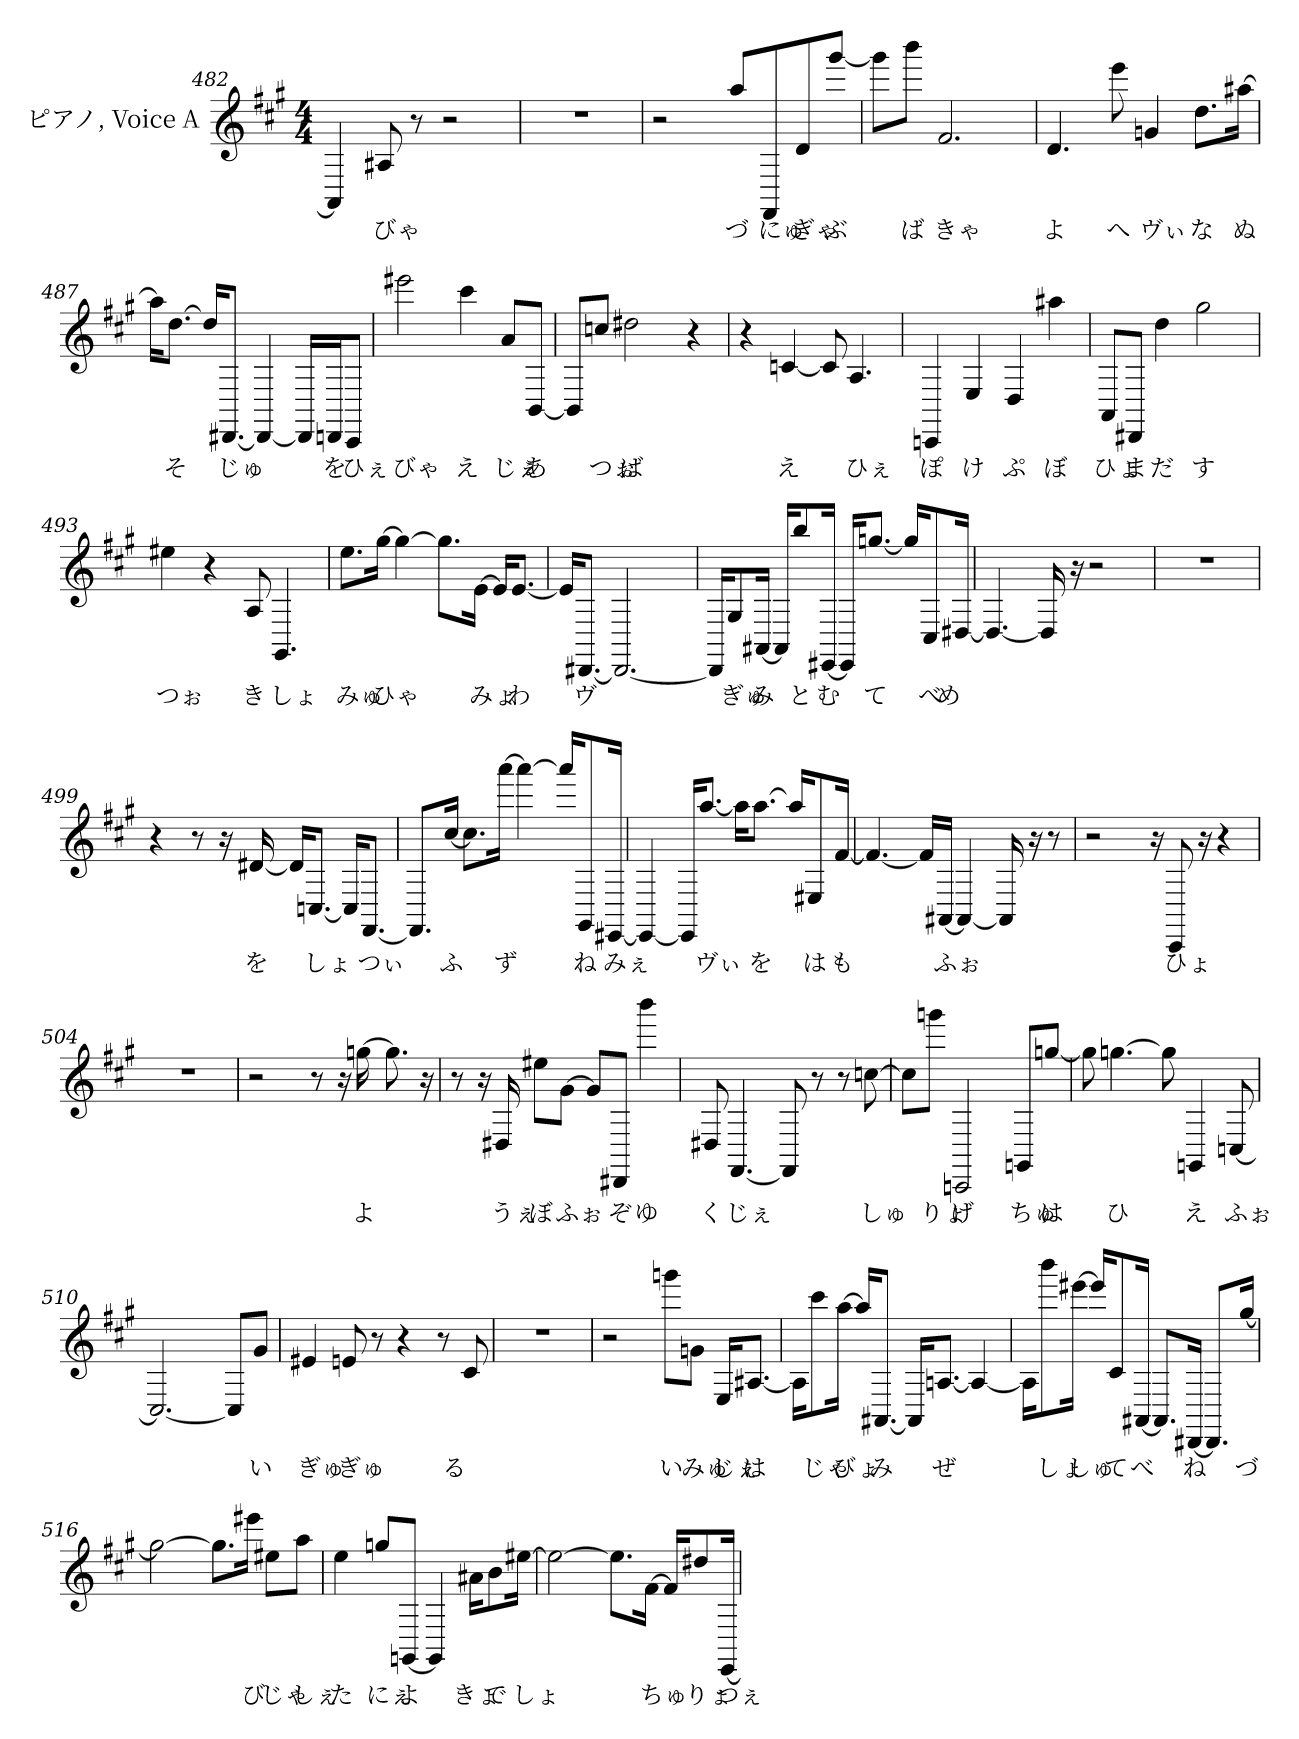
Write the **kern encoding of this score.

**kern	**text
*part1	*part1
*staff1	*staff1
*I"ピアノ, Voice A	*
*clefG2	*
*k[f#c#g#]	*
*M4/4	*
=482	=482
4AA/]	.
!	!LO:LY:b
8A#X/	びゃ
8r	.
2r	.
=483	=483
1r	.
!!LO:LB:g=z
=484	=484
2r	.
!	!LO:LY:b
8aa/L	づ
!	!LO:LY:b
8FF#/	にゅ
!	!LO:LY:b
8d/	ぎゃ
!	!LO:LY:b
[8ggg#/J	ぶ
=485	=485
8ggg#\L]	.
!	!LO:LY:b
8bbb\J	ば
!	!LO:LY:b
2.f#/	きゃ
=486	=486
!	!LO:LY:b
4.d/	よ
!	!LO:LY:b
8eee\	へ
!	!LO:LY:b
4gn/	ヴぃ
!	!LO:LY:b
8.dd\L	な
!	!LO:LY:b
[16aa#X\Jk	ぬ
=487	=487
16aa#\KL]	.
!	!LO:LY:b
[8.dd\J	そ
16dd/KL]	.
!	!LO:LY:b
[8.DD#X/J	じゅ
4DD#/_	.
16DD#/LL]	.
!	!LO:LY:b
16DDn/J	を
!	!LO:LY:b
8CC#/J	ひぇ
=488	=488
!	!LO:LY:b
2eee#X\	びゃ
!	!LO:LY:b
4ccc#\	え
!	!LO:LY:b
8a/L	じぇ
!	!LO:LY:b
[8BB/J	あ
!!LO:LB:g=z
=489	=489
8BB/L]	.
!	!LO:LY:b
8ccn/J	つぉ
!	!LO:LY:b
2dd#X\	ば
4r	.
=490	=490
4r	.
!	!LO:LY:b
[4cn/	え
8c/]	.
!	!LO:LY:b
4.A/	ひぇ
=491	=491
!	!LO:LY:b
4CCn/	ぽ
!	!LO:LY:b
4E/	け
!	!LO:LY:b
4D/	ぷ
!	!LO:LY:b
4aa#X\	ぼ
=492	=492
!	!LO:LY:b
8AA/L	ひょ
!	!LO:LY:b
8DD#X/J	ま
!	!LO:LY:b
4dd\	だ
!	!LO:LY:b
2gg#\	す
=493	=493
!	!LO:LY:b
4ee#X\	つぉ
4r	.
!	!LO:LY:b
8A/	き
!	!LO:LY:b
4.GG#/	しょ
=494	=494
!	!LO:LY:b
8.ee\L	みゅ
!	!LO:LY:b
[16gg#\Jk	ひゃ
4gg#\_	.
8.gg#\L]	.
!	!LO:LY:b
[16e\Jk	みょ
16e/KL]	.
!	!LO:LY:b
[8.e/J	わ
!!LO:LB:g=z
=495	=495
16e/KL]	.
!	!LO:LY:b
[8.DD#X/J	ヴ
2.DD#/_	.
=496	=496
16DD#/KL]	.
!	!LO:LY:b
8G#/	ぎゅ
!	!LO:LY:b
[16AA#X/Jk	み
16AA#/KL]	.
!	!LO:LY:b
8bb/	と
!	!LO:LY:b
[16EE#X/Jk	む
16EE#/KL]	.
!	!LO:LY:b
[8.ggn/J	て
16gg/KL]	.
!	!LO:LY:b
8C#/	べ
!	!LO:LY:b
[16D#X/Jk	め
=497	=497
4.D#/_	.
16D#/]	.
16r	.
2r	.
=498	=498
1r	.
=499	=499
4r	.
8r	.
16r	.
!	!LO:LY:b
[16d#X/	を
16d#/KL]	.
!	!LO:LY:b
[8.Cn/J	しょ
16C/KL]	.
!	!LO:LY:b
[8.FF#/J	つぃ
!!LO:PB:g=z
=500	=500
8.FF#/L]	.
!	!LO:LY:b
[16cc#/Jk	ふ
8.cc#\L]	.
!	!LO:LY:b
[16aaa\Jk	ず
4aaa\_	.
16aaa/KL]	.
!	!LO:LY:b
8GG#/	ね
!	!LO:LY:b
[16EE#X/Jk	みぇ
=501	=501
4EE#/_	.
16EE#/KL]	.
!	!LO:LY:b
[8.aa/J	ヴぃ
16aa\KL]	.
!	!LO:LY:b
[8.aa\J	を
16aa/KL]	.
!	!LO:LY:b
8E#X/	は
!	!LO:LY:b
[16f#/Jk	も
=502	=502
4.f#/_	.
16f#/LL]	.
!	!LO:LY:b
[16AA#X/JJ	ふぉ
4AA#/_	.
16AA#/]	.
16r	.
8r	.
=503	=503
2r	.
16r	.
!	!LO:LY:b
8CC#/	ひょ
16r	.
4r	.
=504	=504
1r	.
!!LO:LB:g=z
=505	=505
2r	.
8r	.
16r	.
!	!LO:LY:b
[16ggn\	よ
8.gg\]	.
16r	.
=506	=506
8r	.
16r	.
!	!LO:LY:b
16D#X/	うぇ
!	!LO:LY:b
8ee#X\L	ぼ
!	!LO:LY:b
[8g#\J	ふぉ
8g#/L]	.
!	!LO:LY:b
8DD#X/J	ぞ
!	!LO:LY:b
4bbb\	ゆ
=507	=507
!	!LO:LY:b
8D#X/	く
!	!LO:LY:b
[4.FF#/	じぇ
8FF#/]	.
8r	.
8r	.
!	!LO:LY:b
[8ccn\	しゅ
=508	=508
8cc\L]	.
!	!LO:LY:b
8gggn\J	りょ
!	!LO:LY:b
2CCn/	げ
!	!LO:LY:b
8GGn/L	ちゅ
!	!LO:LY:b
[8ggn/J	は
=509	=509
8gg\]	.
!	!LO:LY:b
[4.ggn\	ひ
8gg\]	.
!	!LO:LY:b
4GGn/	え
!	!LO:LY:b
[8Cn/	ふぉ
!!LO:LB:g=z
=510	=510
2.C/_	.
8C/L]	.
!	!LO:LY:b
8g#/J	い
=511	=511
!	!LO:LY:b
4e#X/	ぎゅ
!	!LO:LY:b
8en/	ぎゅ
8r	.
4r	.
8r	.
!	!LO:LY:b
8c#/	る
=512	=512
1r	.
=513	=513
2r	.
!	!LO:LY:b
8gggn\L	い
!	!LO:LY:b
8gn\J	みゅ
!	!LO:LY:b
16E/KL	じぇ
!	!LO:LY:b
[8.A#X/J	は
=514	=514
16A#\KL]	.
!	!LO:LY:b
8ccc#\	じゃ
!	!LO:LY:b
[16aa\Jk	びょ
16aa/KL]	.
!	!LO:LY:b
[8.AA#X/J	み
16AA#/KL]	.
!	!LO:LY:b
[8.An/J	ぜ
4A/_	.
!!LO:LB:g=z
=515	=515
16A\KL]	.
!	!LO:LY:b
8bbb\	しょ
!	!LO:LY:b
[16eee#X\Jk	しゅ
16eee#/KL]	.
!	!LO:LY:b
8c#/	て
!	!LO:LY:b
[16AA#X/Jk	べ
8.AA#/L]	.
!	!LO:LY:b
[16DD#X/Jk	ね
8.DD#/L]	.
!	!LO:LY:b
[16gg#/Jk	づ
=516	=516
2gg#\_	.
8.gg#\L]	.
!	!LO:LY:b
16eee#X\Jk	び
!	!LO:LY:b
8ee#X\L	じゃ
!	!LO:LY:b
8aa\J	しぇ
=517	=517
!	!LO:LY:b
4ee\	た
!	!LO:LY:b
8ggn/L	にぇ
!	!LO:LY:b
[8GGn/J	よ
4GG/]	.
!	!LO:LY:b
16a#X\KL	きょ
!	!LO:LY:b
8b\	で
!	!LO:LY:b
[16ee#X\Jk	しょ
=518	=518
2ee#\_	.
8.ee#\L]	.
!	!LO:LY:b
[16f#\Jk	ちゅ
16f#/KL]	.
!	!LO:LY:b
8dd#X/	りょ
!	!LO:LY:b
[16EE/Jk	つぇ
=	=
*-	*-
